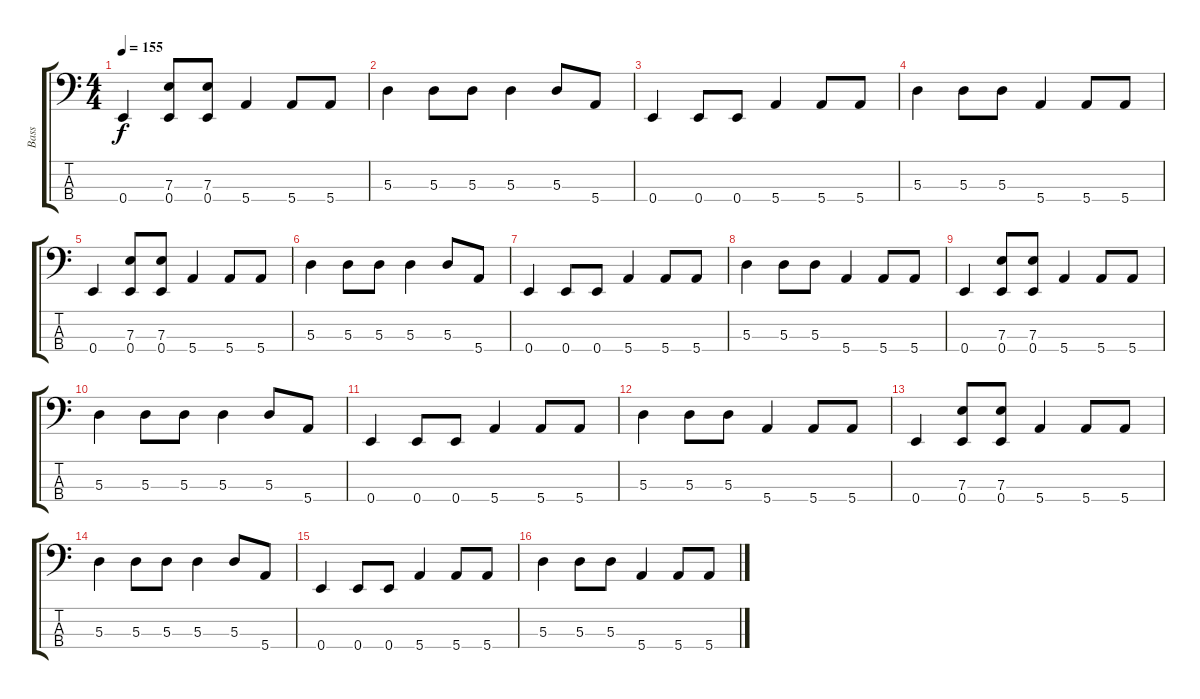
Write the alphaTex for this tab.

\track ("Bass" "Bass") {instrument electricbasspick}
\staff {score tabs}
\tuning (G2 D2 A1 E1) {hide}
\ts (4 4)
\tempo 155
\clef f4
\ks c
0.4.4{dy f volume 13} (7.3 0.4).8 (7.3 0.4).8 5.4.4 5.4.8 5.4.8 |
5.3.4 5.3.8 5.3.8 5.3.4 5.3.8 5.4.8 |
0.4.4 0.4.8 0.4.8 5.4.4 5.4.8 5.4.8 |
5.3.4 5.3.8 5.3.8 5.4.4 5.4.8 5.4.8 |
0.4.4{volume 16} (7.3 0.4).8 (7.3 0.4).8 5.4.4 5.4.8 5.4.8 |
5.3.4 5.3.8 5.3.8 5.3.4 5.3.8 5.4.8 |
0.4.4 0.4.8 0.4.8 5.4.4 5.4.8 5.4.8 |
5.3.4 5.3.8 5.3.8 5.4.4 5.4.8 5.4.8 |
0.4.4{volume 13} (7.3 0.4).8 (7.3 0.4).8 5.4.4 5.4.8 5.4.8 |
5.3.4 5.3.8 5.3.8 5.3.4 5.3.8 5.4.8 |
0.4.4 0.4.8 0.4.8 5.4.4 5.4.8 5.4.8 |
5.3.4 5.3.8 5.3.8 5.4.4 5.4.8 5.4.8 |
0.4.4{volume 13} (7.3 0.4).8 (7.3 0.4).8 5.4.4 5.4.8 5.4.8 |
5.3.4 5.3.8 5.3.8 5.3.4 5.3.8 5.4.8 |
0.4.4 0.4.8 0.4.8 5.4.4 5.4.8 5.4.8 |
5.3.4 5.3.8 5.3.8 5.4.4 5.4.8 5.4.8
